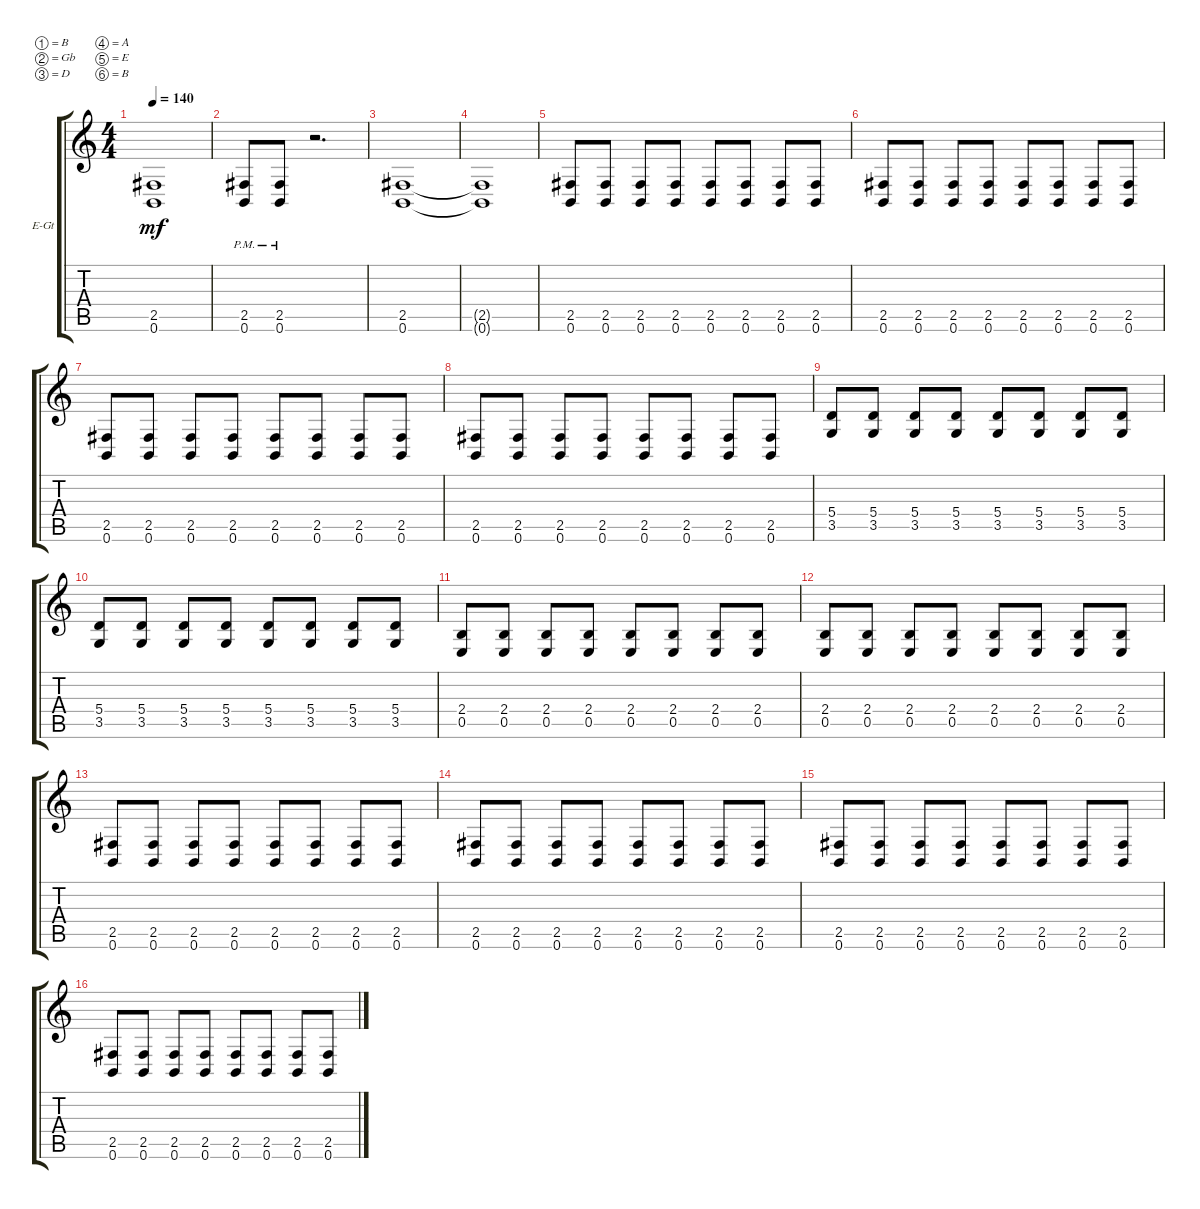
\bracketExtendMode groupsimilarinstruments
\firstSystemTrackNameOrientation horizontal
\otherSystemsTrackNameOrientation horizontal
\track ("Electric Guitar 2" "E-Gt") {instrument distortionguitar}
\staff {score tabs}
\tuning (B3 Gb3 D3 A2 E2 B1)
\ts (4 4)
\tempo 140
\clef g2
\ks c
(0.6 2.5).1{dy mf instrument distortionguitar} |
(0.6{pm} 2.5{pm}).8 (0.6{pm} 2.5{pm}).8 r.2{d} |
(0.6 2.5).1 |
(0.6{t} 2.5{t}).1 |
(0.6 2.5).8 (2.5 0.6).8 (0.6 2.5).8 (0.6 2.5).8 (0.6 2.5).8 (0.6 2.5).8 (0.6 2.5).8 (0.6 2.5).8 |
(0.6 2.5).8 (0.6 2.5).8 (0.6 2.5).8 (0.6 2.5).8 (0.6 2.5).8 (0.6 2.5).8 (0.6 2.5).8 (0.6 2.5).8 |
(0.6 2.5).8 (2.5 0.6).8 (0.6 2.5).8 (0.6 2.5).8 (0.6 2.5).8 (0.6 2.5).8 (0.6 2.5).8 (0.6 2.5).8 |
(0.6 2.5).8 (0.6 2.5).8 (0.6 2.5).8 (0.6 2.5).8 (0.6 2.5).8 (0.6 2.5).8 (0.6 2.5).8 (0.6 2.5).8 |
(3.5 5.4).8 (3.5 5.4).8 (3.5 5.4).8 (3.5 5.4).8 (3.5 5.4).8 (3.5 5.4).8 (3.5 5.4).8 (3.5 5.4).8 |
(3.5 5.4).8 (3.5 5.4).8 (3.5 5.4).8 (3.5 5.4).8 (3.5 5.4).8 (3.5 5.4).8 (3.5 5.4).8 (3.5 5.4).8 |
(0.5 2.4).8 (0.5 2.4).8 (0.5 2.4).8 (0.5 2.4).8 (0.5 2.4).8 (0.5 2.4).8 (0.5 2.4).8 (0.5 2.4).8 |
(0.5 2.4).8 (0.5 2.4).8 (0.5 2.4).8 (0.5 2.4).8 (0.5 2.4).8 (0.5 2.4).8 (0.5 2.4).8 (0.5 2.4).8 |
(0.6 2.5).8 (2.5 0.6).8 (0.6 2.5).8 (0.6 2.5).8 (0.6 2.5).8 (0.6 2.5).8 (0.6 2.5).8 (0.6 2.5).8 |
(0.6 2.5).8 (0.6 2.5).8 (0.6 2.5).8 (0.6 2.5).8 (0.6 2.5).8 (0.6 2.5).8 (0.6 2.5).8 (0.6 2.5).8 |
(0.6 2.5).8 (2.5 0.6).8 (0.6 2.5).8 (0.6 2.5).8 (0.6 2.5).8 (0.6 2.5).8 (0.6 2.5).8 (0.6 2.5).8 |
(0.6 2.5).8 (0.6 2.5).8 (0.6 2.5).8 (0.6 2.5).8 (0.6 2.5).8 (0.6 2.5).8 (0.6 2.5).8 (0.6 2.5).8
